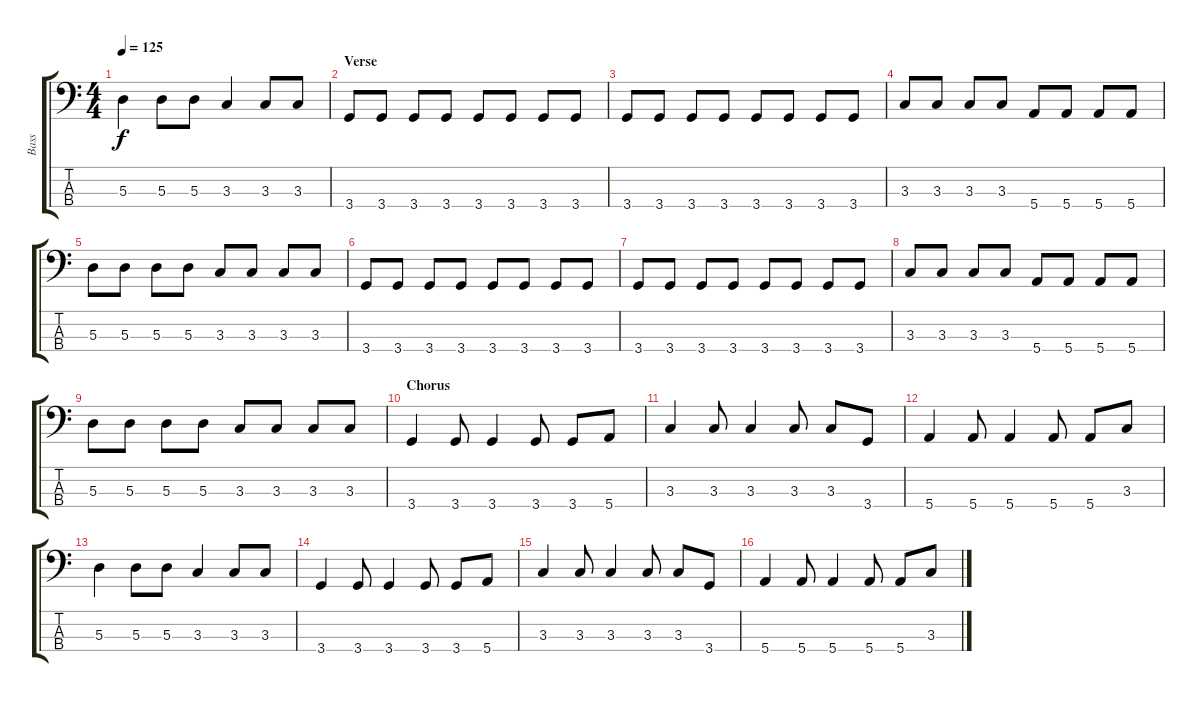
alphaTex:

\track ("Bass" "Bass") {instrument electricbasspick}
\staff {score tabs}
\tuning (G2 D2 A1 E1) {hide}
\ts (4 4)
\tempo 125
\clef f4
\ks c
5.3.4{dy f} 5.3.8 5.3.8 3.3.4 3.3.8 3.3.8 |
\section ("" "Verse")
3.4.8 3.4.8 3.4.8 3.4.8 3.4.8 3.4.8 3.4.8 3.4.8 |
3.4.8 3.4.8 3.4.8 3.4.8 3.4.8 3.4.8 3.4.8 3.4.8 |
3.3.8 3.3.8 3.3.8 3.3.8 5.4.8 5.4.8 5.4.8 5.4.8 |
5.3.8 5.3.8 5.3.8 5.3.8 3.3.8 3.3.8 3.3.8 3.3.8 |
3.4.8 3.4.8 3.4.8 3.4.8 3.4.8 3.4.8 3.4.8 3.4.8 |
3.4.8 3.4.8 3.4.8 3.4.8 3.4.8 3.4.8 3.4.8 3.4.8 |
3.3.8 3.3.8 3.3.8 3.3.8 5.4.8 5.4.8 5.4.8 5.4.8 |
5.3.8 5.3.8 5.3.8 5.3.8 3.3.8 3.3.8 3.3.8 3.3.8 |
\section ("" "Chorus")
3.4.4 3.4.8 3.4.4 3.4.8 3.4.8 5.4.8 |
3.3.4 3.3.8 3.3.4 3.3.8 3.3.8 3.4.8 |
5.4.4 5.4.8 5.4.4 5.4.8 5.4.8 3.3.8 |
5.3.4 5.3.8 5.3.8 3.3.4 3.3.8 3.3.8 |
3.4.4 3.4.8 3.4.4 3.4.8 3.4.8 5.4.8 |
3.3.4 3.3.8 3.3.4 3.3.8 3.3.8 3.4.8 |
5.4.4 5.4.8 5.4.4 5.4.8 5.4.8 3.3.8
